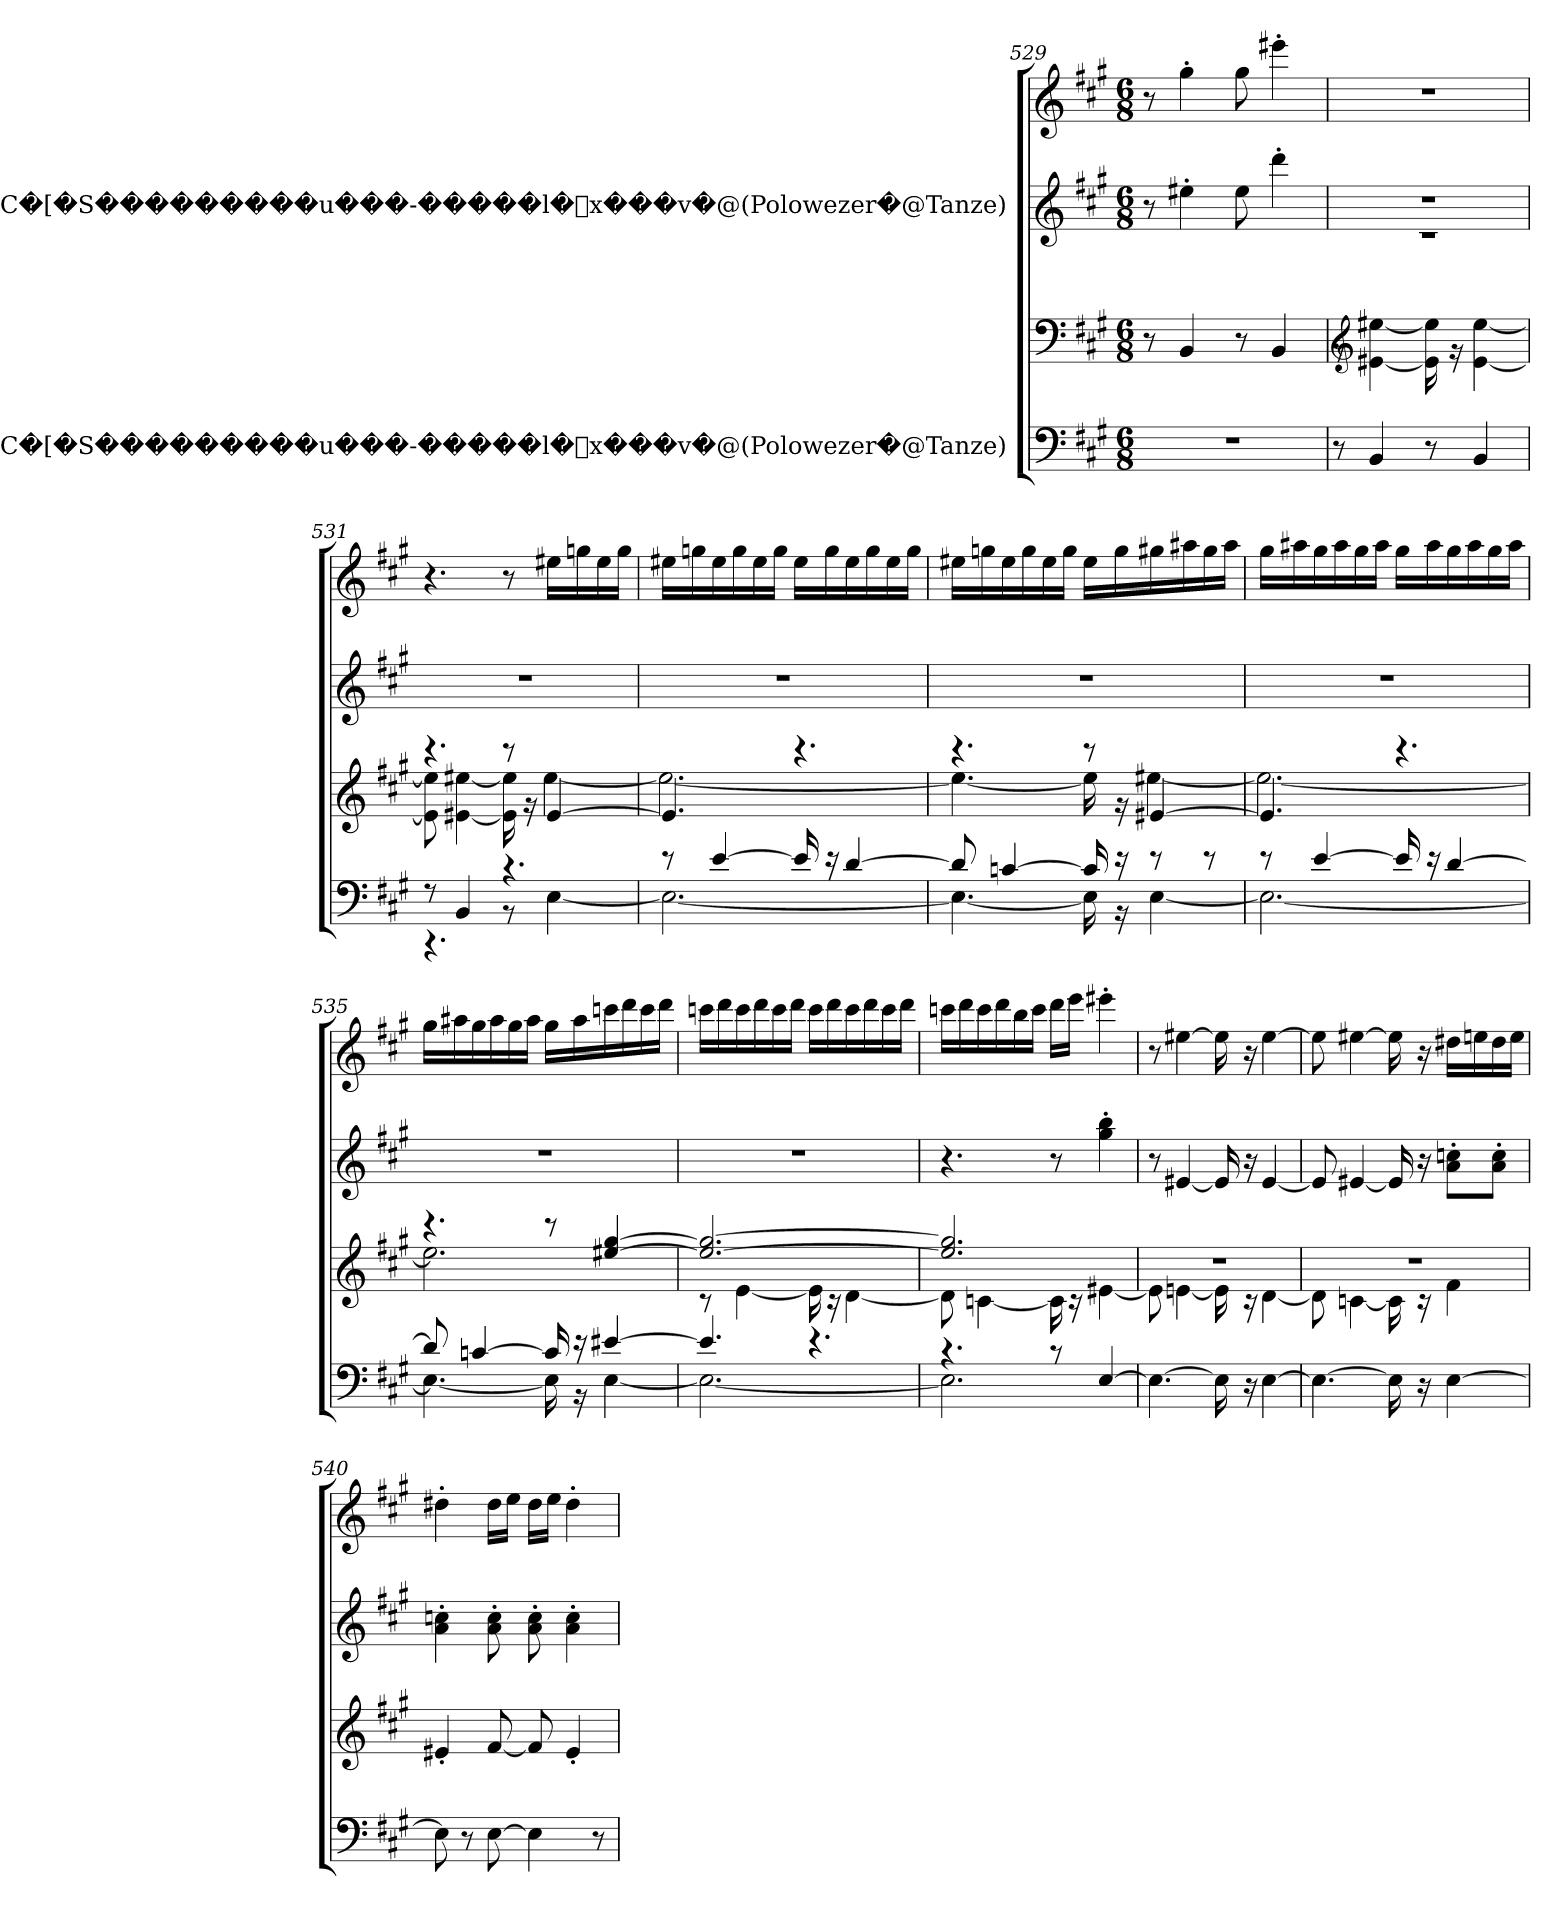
**kern	**kern	**kern	**kern
*part2	*part2	*part1	*part1
*staff4	*staff3	*staff2	*staff1
*I"钢琴, �C�[�S���������u���-�����l�ݗx���v�@(Polowezer�@Tanze)	*	*I"钢琴, �C�[�S���������u���-�����l�ݗx���v�@(Polowezer�@Tanze)	*
*clefF4	*clefF4	*clefG2	*clefG2
*k[f#c#g#]	*k[f#c#g#]	*k[f#c#g#]	*k[f#c#g#]
*M6/8	*M6/8	*M6/8	*M6/8
=529	=529	=529	=529
2.r	8r	8r	8r
.	4BB/	4ee#X'\	4gg#'\
.	8r	8ee#\	8gg#\
.	4BB/	4ddd'\	4eee#X'\
=530	=530	=530	=530
*	*^	*	*
8r	2.r	8r	2.r	2.r
*	*clefG2	*	*	*
4BB/	.	[4e#X\ [4ee#X\	.	.
8r	.	16e#\] 16ee#\]	.	.
.	.	16r	.	.
4BB/	.	[4e#\ [4ee#\	.	.
=531	=531	=531	=531	=531
*^	*	*	*	*
8r	4.r	4.r	8e#\] 8ee#\]	2.r	4.r
4BB/	.	.	[4e#X\ [4ee#X\	.	.
4.r	8r	8r	16e#\] 16ee#\]	.	8r
.	.	.	16r	.	.
.	[4E\	[4e#/	[4ee#\	.	16ee#X\LL
.	.	.	.	.	16ggn\
.	.	.	.	.	16ee#\
.	.	.	.	.	16gg\JJ
!!LO:LB:g=z
=532	=532	=532	=532	=532	=532
8r	2.E\_	4.e#/]	2.ee#\_	2.r	16ee#X\LL
.	.	.	.	.	16ggn\
[4e/	.	.	.	.	16ee#\
.	.	.	.	.	16gg\
.	.	.	.	.	16ee#\
.	.	.	.	.	16gg\JJ
16e/]	.	4.r	.	.	16ee#\LL
16r	.	.	.	.	16gg\
[4d/	.	.	.	.	16ee#\
.	.	.	.	.	16gg\
.	.	.	.	.	16ee#\
.	.	.	.	.	16gg\JJ
=533	=533	=533	=533	=533	=533
8d/]	4.E\_	4.r	4.ee#\_	2.r	16ee#X\LL
.	.	.	.	.	16ggn\
[4cn/	.	.	.	.	16ee#\
.	.	.	.	.	16gg\
.	.	.	.	.	16ee#\
.	.	.	.	.	16gg\JJ
16c/]	16E\]	8r	16ee#\]	.	16ee#\LL
16r	16r	.	16r	.	16gg\
8r	[4E\	[4e#X/	[4ee#X\	.	16gg#X\
.	.	.	.	.	16aa#X\
8r	.	.	.	.	16gg#\
.	.	.	.	.	16aa#\JJ
!!LO:LB:g=z
=534	=534	=534	=534	=534	=534
8r	2.E\_	4.e#/]	2.ee#\_	2.r	16gg#\LL
.	.	.	.	.	16aa#X\
[4e/	.	.	.	.	16gg#\
.	.	.	.	.	16aa#\
.	.	.	.	.	16gg#\
.	.	.	.	.	16aa#\JJ
16e/]	.	4.r	.	.	16gg#\LL
16r	.	.	.	.	16aa#\
[4d/	.	.	.	.	16gg#\
.	.	.	.	.	16aa#\
.	.	.	.	.	16gg#\
.	.	.	.	.	16aa#\JJ
=535	=535	=535	=535	=535	=535
8d/]	4.E\_	4.r	2.ee#\]	2.r	16gg#\LL
.	.	.	.	.	16aa#X\
[4cn/	.	.	.	.	16gg#\
.	.	.	.	.	16aa#\
.	.	.	.	.	16gg#\
.	.	.	.	.	16aa#\JJ
16c/]	16E\]	8r	.	.	16gg#\LL
16r	16r	.	.	.	16aa#\
[4e#X/	[4E\	[4ee#X/ [4gg#/	.	.	16cccn\
.	.	.	.	.	16ddd\
.	.	.	.	.	16ccc\
.	.	.	.	.	16ddd\JJ
!!LO:PB:g=z
=536	=536	=536	=536	=536	=536
4.e#/]	2.E\_	2.ee#/_ 2.gg#/_	8r	2.r	16cccn\LL
.	.	.	.	.	16ddd\
.	.	.	[4e\	.	16ccc\
.	.	.	.	.	16ddd\
.	.	.	.	.	16ccc\
.	.	.	.	.	16ddd\JJ
4.r	.	.	16e\]	.	16ccc\LL
.	.	.	16r	.	16ddd\
.	.	.	[4d\	.	16ccc\
.	.	.	.	.	16ddd\
.	.	.	.	.	16ccc\
.	.	.	.	.	16ddd\JJ
=537	=537	=537	=537	=537	=537
4.r	2.E\]	2.ee#/] 2.gg#/]	8d\]	4.r	16cccn\LL
.	.	.	.	.	16ddd\
.	.	.	[4cn\	.	16ccc\
.	.	.	.	.	16ddd\
.	.	.	.	.	16bb\
.	.	.	.	.	16ccc\JJ
8r	.	.	16c\]	8r	16ddd\LL
.	.	.	16r	.	16eee\JJ
[4E/	.	.	[4e#X\	4gg#\' 4bb\'	4eee#X'\
*v	*v	*	*	*	*
=538	=538	=538	=538	=538
4.E\_	2.r	8e#\]	8r	8r
.	.	[4en\	[4e#X/	[4ee#X\
16E\]	.	16e\]	16e#/]	16ee#\]
16r	.	16r	16r	16r
[4E\	.	[4d\	[4e#/	[4ee#\
!!LO:LB:g=z
=539	=539	=539	=539	=539
4.E\_	2.r	8d\]	8e#/]	8ee#\]
.	.	[4cn\	[4e#X/	[4ee#X\
16E\]	.	16c\]	16e#/]	16ee#\]
16r	.	16r	16r	16r
[4E\	.	4f#\	8a\' 8ccn\'L	16dd#X\LL
.	.	.	.	16een\
.	.	.	8a\' 8cc\'J	16dd#\
.	.	.	.	16ee\JJ
*	*v	*v	*	*
=540	=540	=540	=540
8E\]	4e#X'/	4a\' 4ccn\'	4dd#X'\
8r	.	.	.
[8E\	[8f#/	8a\' 8cc\'	16dd#\LL
.	.	.	16ee\JJ
4E\]	8f#/]	8a\' 8cc\'	16dd#\LL
.	.	.	16ee\JJ
.	4e#'/	4a\' 4cc\'	4dd#'\
8r	.	.	.
=	=	=	=
*-	*-	*-	*-
